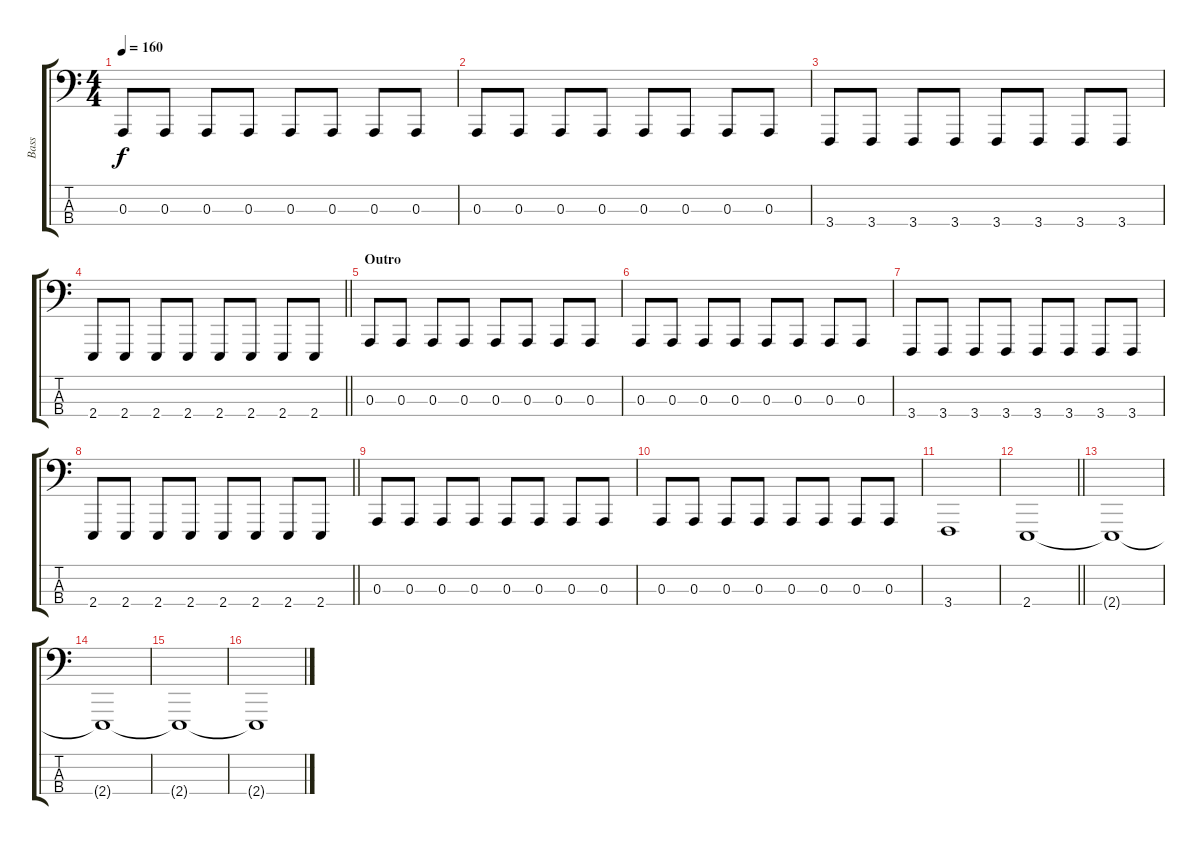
\track ("Bass" "Bass") {instrument lead8bassandlead}
\staff {score tabs}
\tuning (G2 D2 A1 D1) {hide}
\ts (4 4)
\tempo 160
\clef f4
\ks c
0.3.8{dy f} 0.3.8 0.3.8 0.3.8 0.3.8 0.3.8 0.3.8 0.3.8 |
0.3.8 0.3.8 0.3.8 0.3.8 0.3.8 0.3.8 0.3.8 0.3.8 |
3.4.8 3.4.8 3.4.8 3.4.8 3.4.8 3.4.8 3.4.8 3.4.8 |
\barLineRight lightlight
2.4.8 2.4.8 2.4.8 2.4.8 2.4.8 2.4.8 2.4.8 2.4.8 |
\section ("" "Outro")
0.3.8 0.3.8 0.3.8 0.3.8 0.3.8 0.3.8 0.3.8 0.3.8 |
0.3.8 0.3.8 0.3.8 0.3.8 0.3.8 0.3.8 0.3.8 0.3.8 |
3.4.8 3.4.8 3.4.8 3.4.8 3.4.8 3.4.8 3.4.8 3.4.8 |
\barLineRight lightlight
2.4.8 2.4.8 2.4.8 2.4.8 2.4.8 2.4.8 2.4.8 2.4.8 |
0.3.8 0.3.8 0.3.8 0.3.8 0.3.8 0.3.8 0.3.8 0.3.8 |
0.3.8 0.3.8 0.3.8 0.3.8 0.3.8 0.3.8 0.3.8 0.3.8 |
3.4.1 |
\barLineRight lightlight
2.4.1 |
2.4{t}.1 |
2.4{t}.1 |
2.4{t}.1 |
2.4{t}.1
